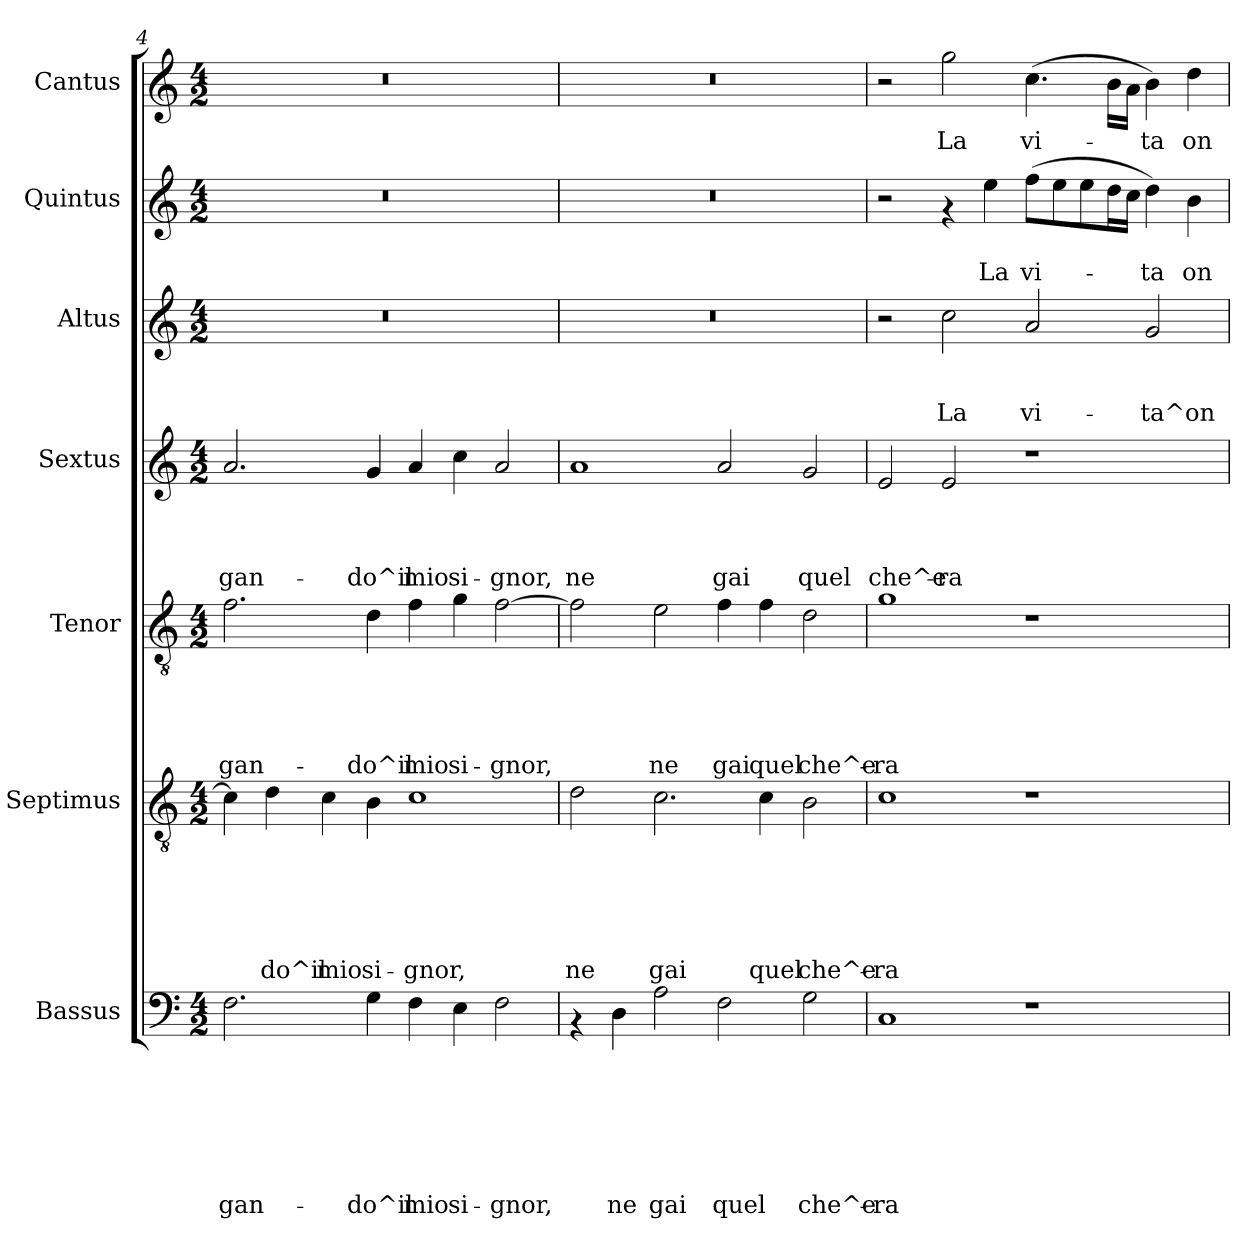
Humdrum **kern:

**kern	**text	**text	**text	**text	**text	**text	**text	**kern	**text	**text	**text	**text	**text	**text	**kern	**text	**text	**text	**text	**text	**kern	**text	**text	**text	**text	**kern	**text	**text	**text	**kern	**text	**text	**kern	**text
*part7	*part7	*part7	*part7	*part7	*part7	*part7	*part7	*part6	*part6	*part6	*part6	*part6	*part6	*part6	*part5	*part5	*part5	*part5	*part5	*part5	*part4	*part4	*part4	*part4	*part4	*part3	*part3	*part3	*part3	*part2	*part2	*part2	*part1	*part1
*staff7	*staff7	*staff7	*staff7	*staff7	*staff7	*staff7	*staff7	*staff6	*staff6	*staff6	*staff6	*staff6	*staff6	*staff6	*staff5	*staff5	*staff5	*staff5	*staff5	*staff5	*staff4	*staff4	*staff4	*staff4	*staff4	*staff3	*staff3	*staff3	*staff3	*staff2	*staff2	*staff2	*staff1	*staff1
*I"Bassus	*	*	*	*	*	*	*	*I"Septimus	*	*	*	*	*	*	*I"Tenor	*	*	*	*	*	*I"Sextus	*	*	*	*	*I"Altus	*	*	*	*I"Quintus	*	*	*I"Cantus	*
!!LO:PB:g=z
*clefF4	*	*	*	*	*	*	*	*clefGv2	*	*	*	*	*	*	*clefGv2	*	*	*	*	*	*clefG2	*	*	*	*	*clefG2	*	*	*	*clefG2	*	*	*clefG2	*
*k[]	*	*	*	*	*	*	*	*k[]	*	*	*	*	*	*	*k[]	*	*	*	*	*	*k[]	*	*	*	*	*k[]	*	*	*	*k[]	*	*	*k[]	*
*C:	*	*	*	*	*	*	*	*C:	*	*	*	*	*	*	*C:	*	*	*	*	*	*C:	*	*	*	*	*C:	*	*	*	*C:	*	*	*C:	*
*M4/2	*	*	*	*	*	*	*	*M4/2	*	*	*	*	*	*	*M4/2	*	*	*	*	*	*M4/2	*	*	*	*	*M4/2	*	*	*	*M4/2	*	*	*M4/2	*
=4	=4	=4	=4	=4	=4	=4	=4	=4	=4	=4	=4	=4	=4	=4	=4	=4	=4	=4	=4	=4	=4	=4	=4	=4	=4	=4	=4	=4	=4	=4	=4	=4	=4	=4
!	!	!	!	!	!	!	!LO:LY:b	!	!	!	!	!	!	!	!	!	!	!	!	!LO:LY:b	!	!	!	!	!LO:LY:b	!	!	!	!	!	!	!	!	!
2.F\	.	.	.	.	.	.	gan-	4c\]	.	.	.	.	.	.	2.f\	.	.	.	.	-gan-	2.a/	.	.	.	gan-	0r	.	.	.	0r	.	.	0r	.
!	!	!	!	!	!	!	!	!	!	!	!	!	!	!LO:LY:b	!	!	!	!	!	!	!	!	!	!	!	!	!	!	!	!	!	!	!	!
.	.	.	.	.	.	.	.	4d\	.	.	.	.	.	-do^il	.	.	.	.	.	.	.	.	.	.	.	.	.	.	.	.	.	.	.	.
!	!	!	!	!	!	!	!	!	!	!	!	!	!	!LO:LY:b	!	!	!	!	!	!	!	!	!	!	!	!	!	!	!	!	!	!	!	!
.	.	.	.	.	.	.	.	4c\	.	.	.	.	.	mio	.	.	.	.	.	.	.	.	.	.	.	.	.	.	.	.	.	.	.	.
!	!	!	!	!	!	!	!LO:LY:b	!	!	!	!	!	!	!LO:LY:b	!	!	!	!	!	!LO:LY:b	!	!	!	!	!LO:LY:b	!	!	!	!	!	!	!	!	!
4G\	.	.	.	.	.	.	-do^il	4B\	.	.	.	.	.	si-	4d\	.	.	.	.	-do^il	4g/	.	.	.	-do^il	.	.	.	.	.	.	.	.	.
!	!	!	!	!	!	!	!LO:LY:b	!	!	!	!	!	!	!LO:LY:b	!	!	!	!	!	!LO:LY:b	!	!	!	!	!LO:LY:b	!	!	!	!	!	!	!	!	!
4F\	.	.	.	.	.	.	mio	1c	.	.	.	.	.	-gnor,	4f\	.	.	.	.	mio	4a/	.	.	.	mio	.	.	.	.	.	.	.	.	.
!	!	!	!	!	!	!	!LO:LY:b	!	!	!	!	!	!	!	!	!	!	!	!	!LO:LY:b	!	!	!	!	!LO:LY:b	!	!	!	!	!	!	!	!	!
4E\	.	.	.	.	.	.	si-	.	.	.	.	.	.	.	4g\	.	.	.	.	si-	4cc\	.	.	.	si-	.	.	.	.	.	.	.	.	.
!	!	!	!	!	!	!	!LO:LY:b	!	!	!	!	!	!	!	!	!	!	!	!	!LO:LY:b	!	!	!	!	!LO:LY:b	!	!	!	!	!	!	!	!	!
2F\	.	.	.	.	.	.	-gnor,	.	.	.	.	.	.	.	[>2f\	.	.	.	.	-gnor,	2a/	.	.	.	-gnor,	.	.	.	.	.	.	.	.	.
=5	=5	=5	=5	=5	=5	=5	=5	=5	=5	=5	=5	=5	=5	=5	=5	=5	=5	=5	=5	=5	=5	=5	=5	=5	=5	=5	=5	=5	=5	=5	=5	=5	=5	=5
!	!	!	!	!	!	!	!	!	!	!	!	!	!	!LO:LY:b	!	!	!	!	!	!	!	!	!	!	!LO:LY:b	!	!	!	!	!	!	!	!	!
4rAA	.	.	.	.	.	.	.	2d\	.	.	.	.	.	ne	2f\]	.	.	.	.	.	1a	.	.	.	ne	0r	.	.	.	0r	.	.	0r	.
!	!	!	!	!	!	!	!LO:LY:b	!	!	!	!	!	!	!	!	!	!	!	!	!	!	!	!	!	!	!	!	!	!	!	!	!	!	!
4D\	.	.	.	.	.	.	ne	.	.	.	.	.	.	.	.	.	.	.	.	.	.	.	.	.	.	.	.	.	.	.	.	.	.	.
!	!	!	!	!	!	!	!LO:LY:b	!	!	!	!	!	!	!LO:LY:b	!	!	!	!	!	!LO:LY:b	!	!	!	!	!	!	!	!	!	!	!	!	!	!
2A\	.	.	.	.	.	.	gai	2.c\	.	.	.	.	.	gai	2e\	.	.	.	.	ne	.	.	.	.	.	.	.	.	.	.	.	.	.	.
!	!	!	!	!	!	!	!LO:LY:b	!	!	!	!	!	!	!	!	!	!	!	!	!LO:LY:b	!	!	!	!	!LO:LY:b	!	!	!	!	!	!	!	!	!
2F\	.	.	.	.	.	.	quel	.	.	.	.	.	.	.	4f\	.	.	.	.	gai	2a/	.	.	.	gai	.	.	.	.	.	.	.	.	.
!	!	!	!	!	!	!	!	!	!	!	!	!	!	!LO:LY:b	!	!	!	!	!	!LO:LY:b	!	!	!	!	!	!	!	!	!	!	!	!	!	!
.	.	.	.	.	.	.	.	4c\	.	.	.	.	.	quel	4f\	.	.	.	.	quel	.	.	.	.	.	.	.	.	.	.	.	.	.	.
!	!	!	!	!	!	!	!LO:LY:b	!	!	!	!	!	!	!LO:LY:b	!	!	!	!	!	!LO:LY:b	!	!	!	!	!LO:LY:b	!	!	!	!	!	!	!	!	!
2G\	.	.	.	.	.	.	che^e-	2B\	.	.	.	.	.	che^e-	2d\	.	.	.	.	che^e-	2g/	.	.	.	quel	.	.	.	.	.	.	.	.	.
=6	=6	=6	=6	=6	=6	=6	=6	=6	=6	=6	=6	=6	=6	=6	=6	=6	=6	=6	=6	=6	=6	=6	=6	=6	=6	=6	=6	=6	=6	=6	=6	=6	=6	=6
!	!	!	!	!	!	!	!LO:LY:b	!	!	!	!	!	!	!LO:LY:b	!	!	!	!	!	!LO:LY:b	!	!	!	!	!LO:LY:b	!	!	!	!	!	!	!	!	!
1C	.	.	.	.	.	.	-ra	1c	.	.	.	.	.	-ra	1g	.	.	.	.	-ra	2e/	.	.	.	che^e-	2r	.	.	.	2r	.	.	2r	.
!	!	!	!	!	!	!	!	!	!	!	!	!	!	!	!	!	!	!	!	!	!	!	!	!	!LO:LY:b	!	!	!	!LO:LY:b	!	!	!	!	!LO:LY:b
.	.	.	.	.	.	.	.	.	.	.	.	.	.	.	.	.	.	.	.	.	2e/	.	.	.	-ra	2cc\	.	.	La	4rf	.	.	2gg\	La
!	!	!	!	!	!	!	!	!	!	!	!	!	!	!	!	!	!	!	!	!	!	!	!	!	!	!	!	!	!	!	!	!LO:LY:b	!	!
.	.	.	.	.	.	.	.	.	.	.	.	.	.	.	.	.	.	.	.	.	.	.	.	.	.	.	.	.	.	4ee\	.	La	.	.
!	!	!	!	!	!	!	!	!	!	!	!	!	!	!	!	!	!	!	!	!	!	!	!	!	!	!	!	!	!LO:LY:b	!	!	!LO:LY:b	!	!LO:LY:b
1r	.	.	.	.	.	.	.	1r	.	.	.	.	.	.	1r	.	.	.	.	.	1r	.	.	.	.	2a/	.	.	vi-	(>8ff\L	.	vi-	(>4.cc\	vi-
.	.	.	.	.	.	.	.	.	.	.	.	.	.	.	.	.	.	.	.	.	.	.	.	.	.	.	.	.	.	8ee\	.	.	.	.
.	.	.	.	.	.	.	.	.	.	.	.	.	.	.	.	.	.	.	.	.	.	.	.	.	.	.	.	.	.	8ee\	.	.	.	.
.	.	.	.	.	.	.	.	.	.	.	.	.	.	.	.	.	.	.	.	.	.	.	.	.	.	.	.	.	.	16dd\L	.	.	16b\LL	.
.	.	.	.	.	.	.	.	.	.	.	.	.	.	.	.	.	.	.	.	.	.	.	.	.	.	.	.	.	.	16cc\JJ	.	.	16a\JJ	.
!	!	!	!	!	!	!	!	!	!	!	!	!	!	!	!	!	!	!	!	!	!	!	!	!	!	!	!	!	!LO:LY:b	!	!	!LO:LY:b	!	!LO:LY:b
.	.	.	.	.	.	.	.	.	.	.	.	.	.	.	.	.	.	.	.	.	.	.	.	.	.	2g/	.	.	-ta^on-	4dd\)	.	-ta	4b\)	-ta
!	!	!	!	!	!	!	!	!	!	!	!	!	!	!	!	!	!	!	!	!	!	!	!	!	!	!	!	!	!	!	!	!LO:LY:b	!	!LO:LY:b
.	.	.	.	.	.	.	.	.	.	.	.	.	.	.	.	.	.	.	.	.	.	.	.	.	.	.	.	.	.	4b\	.	on-	4dd\	on-
=	=	=	=	=	=	=	=	=	=	=	=	=	=	=	=	=	=	=	=	=	=	=	=	=	=	=	=	=	=	=	=	=	=	=
*-	*-	*-	*-	*-	*-	*-	*-	*-	*-	*-	*-	*-	*-	*-	*-	*-	*-	*-	*-	*-	*-	*-	*-	*-	*-	*-	*-	*-	*-	*-	*-	*-	*-	*-
